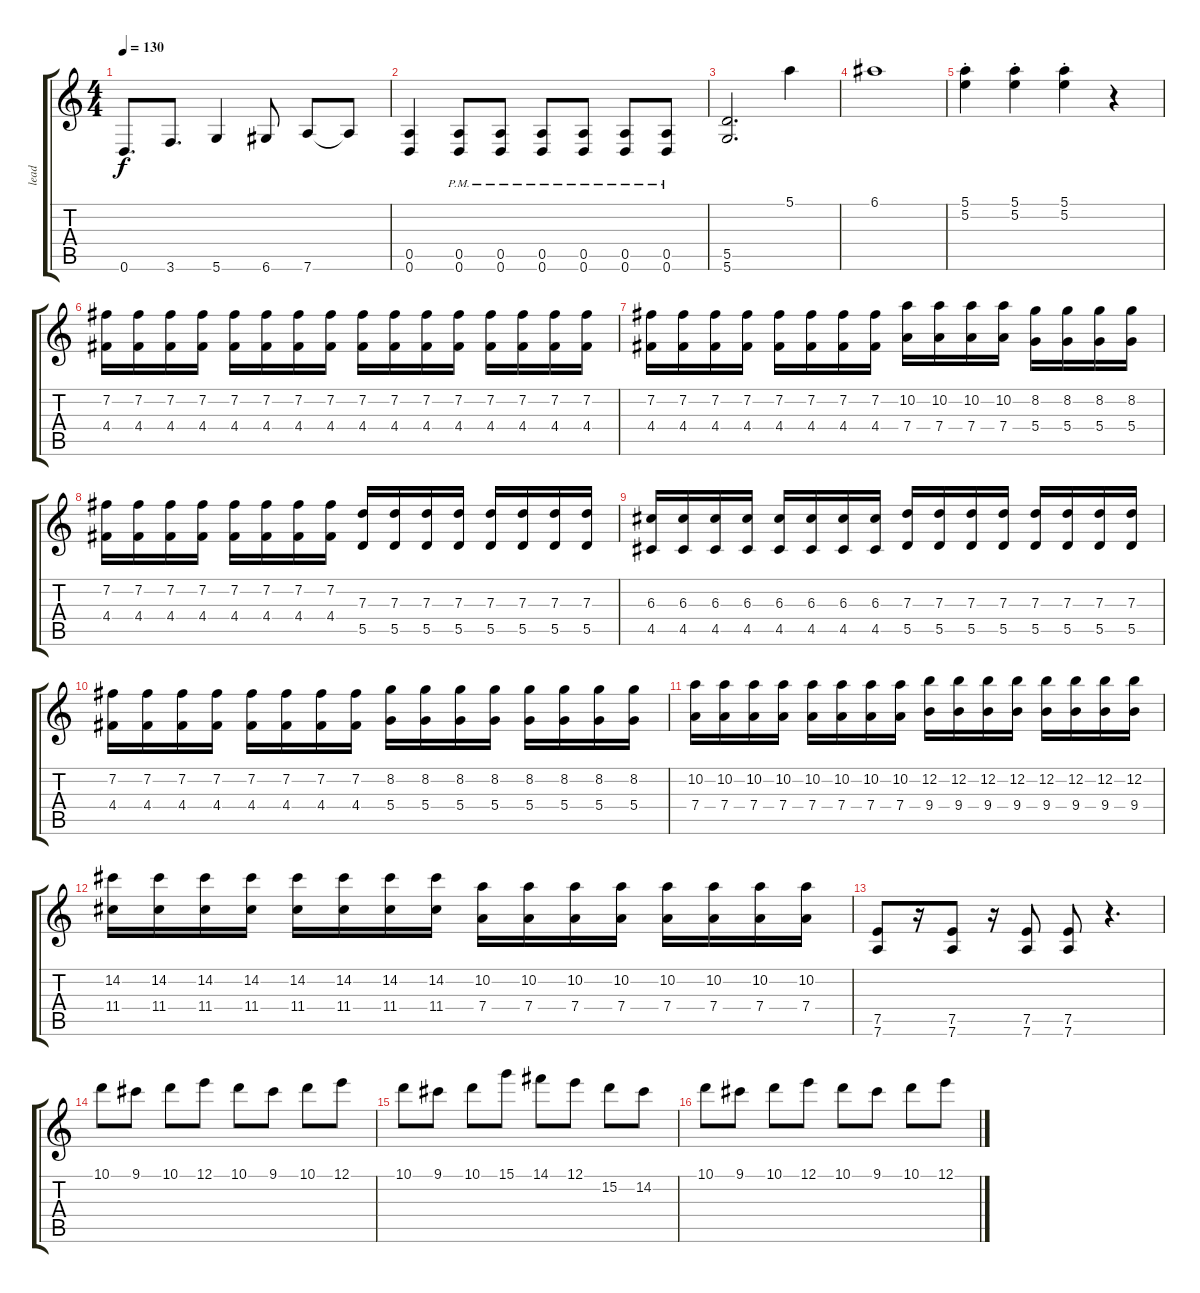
\track ("lead" "lead") {instrument overdrivenguitar}
\staff {score tabs}
\tuning (E4 B3 G3 D3 A2 D2) {hide}
\ts (4 4)
\tempo 130
\clef g2
\ks c
0.6.8{d dy f} 3.6.8{d} 5.6.4 6.6.8 7.6.8 7.6{t}.8 |
(0.5 0.6).4 (0.5{pm} 0.6{pm}).8 (0.5{pm} 0.6{pm}).8 (0.5{pm} 0.6{pm}).8 (0.5{pm} 0.6{pm}).8 (0.5{pm} 0.6{pm}).8 (0.5{pm} 0.6{pm}).8 |
(5.5 5.6).2{d} 5.1.4 |
6.1.1 |
(5.1{st} 5.2{st}).4 (5.1{st} 5.2{st}).4 (5.1{st} 5.2{st}).4 r.4 |
(7.2 4.4).16 (7.2 4.4).16 (7.2 4.4).16 (7.2 4.4).16 (7.2 4.4).16 (7.2 4.4).16 (7.2 4.4).16 (7.2 4.4).16 (7.2 4.4).16 (7.2 4.4).16 (7.2 4.4).16 (7.2 4.4).16 (7.2 4.4).16 (7.2 4.4).16 (7.2 4.4).16 (7.2 4.4).16 |
(7.2 4.4).16 (7.2 4.4).16 (7.2 4.4).16 (7.2 4.4).16 (7.2 4.4).16 (7.2 4.4).16 (7.2 4.4).16 (7.2 4.4).16 (10.2 7.4).16 (10.2 7.4).16 (10.2 7.4).16 (10.2 7.4).16 (8.2 5.4).16 (8.2 5.4).16 (8.2 5.4).16 (8.2 5.4).16 |
(7.2 4.4).16 (7.2 4.4).16 (7.2 4.4).16 (7.2 4.4).16 (7.2 4.4).16 (7.2 4.4).16 (7.2 4.4).16 (7.2 4.4).16 (7.3 5.5).16 (7.3 5.5).16 (7.3 5.5).16 (7.3 5.5).16 (7.3 5.5).16 (7.3 5.5).16 (7.3 5.5).16 (7.3 5.5).16 |
(6.3 4.5).16 (6.3 4.5).16 (6.3 4.5).16 (6.3 4.5).16 (6.3 4.5).16 (6.3 4.5).16 (6.3 4.5).16 (6.3 4.5).16 (7.3 5.5).16 (7.3 5.5).16 (7.3 5.5).16 (7.3 5.5).16 (7.3 5.5).16 (7.3 5.5).16 (7.3 5.5).16 (7.3 5.5).16 |
(7.2 4.4).16 (7.2 4.4).16 (7.2 4.4).16 (7.2 4.4).16 (7.2 4.4).16 (7.2 4.4).16 (7.2 4.4).16 (7.2 4.4).16 (8.2 5.4).16 (8.2 5.4).16 (8.2 5.4).16 (8.2 5.4).16 (8.2 5.4).16 (8.2 5.4).16 (8.2 5.4).16 (8.2 5.4).16 |
(10.2 7.4).16 (10.2 7.4).16 (10.2 7.4).16 (10.2 7.4).16 (10.2 7.4).16 (10.2 7.4).16 (10.2 7.4).16 (10.2 7.4).16 (12.2 9.4).16 (12.2 9.4).16 (12.2 9.4).16 (12.2 9.4).16 (12.2 9.4).16 (12.2 9.4).16 (12.2 9.4).16 (12.2 9.4).16 |
(14.2 11.4).16 (14.2 11.4).16 (14.2 11.4).16 (14.2 11.4).16 (14.2 11.4).16 (14.2 11.4).16 (14.2 11.4).16 (14.2 11.4).16 (10.2 7.4).16 (10.2 7.4).16 (10.2 7.4).16 (10.2 7.4).16 (10.2 7.4).16 (10.2 7.4).16 (10.2 7.4).16 (10.2 7.4).16 |
(7.5 7.6).8 r.16 (7.5 7.6).8 r.16 (7.5 7.6).8 (7.5 7.6).8 r.4{d} |
10.1.8 9.1.8 10.1.8 12.1.8 10.1.8 9.1.8 10.1.8 12.1.8 |
10.1.8 9.1.8 10.1.8 15.1.8 14.1.8 12.1.8 15.2.8 14.2.8 |
10.1.8 9.1.8 10.1.8 12.1.8 10.1.8 9.1.8 10.1.8 12.1.8
